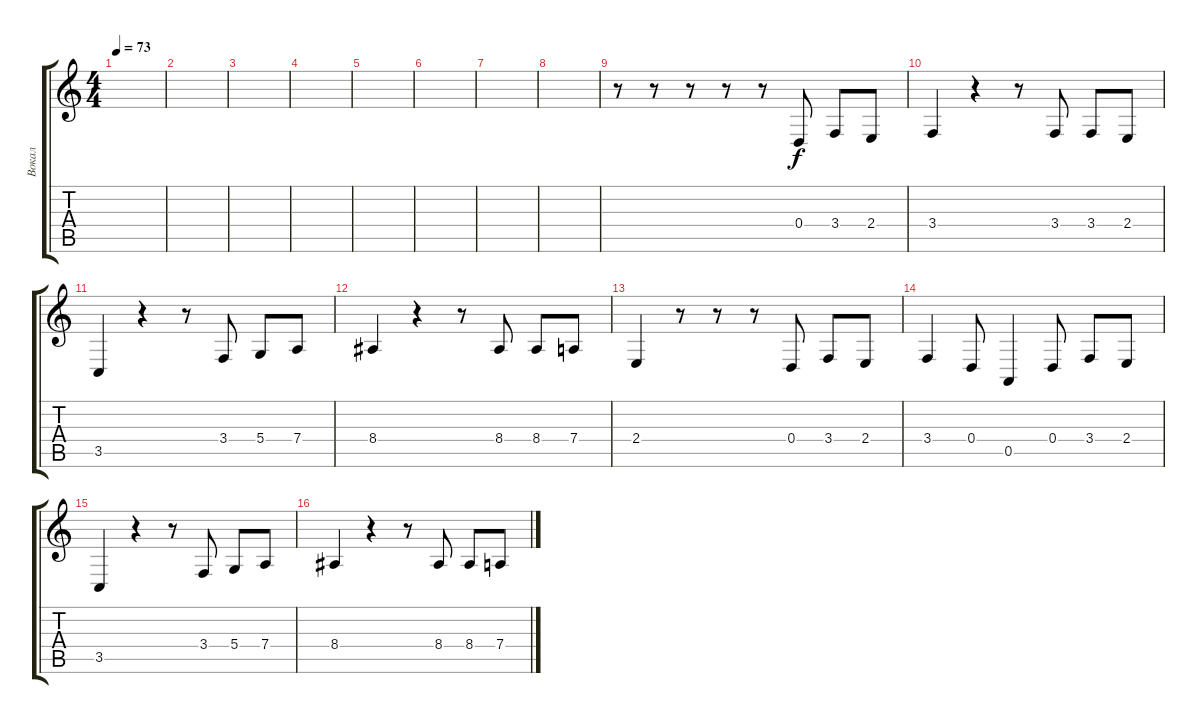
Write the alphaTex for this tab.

\track ("Вокал" "Вокал") {instrument tenorsax}
\staff {score tabs}
\tuning (E4 B3 G3 D3 A2 E2) {hide}
\ts (4 4)
\tempo 73
\clef g2
\ks c
|
|
|
|
|
|
|
|
r.8 r.8 r.8 r.8 r.8 0.4.8 3.4.8 2.4.8 |
3.4.4 r.4 r.8 3.4.8 3.4.8 2.4.8 |
3.5.4 r.4 r.8 3.4.8 5.4.8 7.4.8 |
8.4.4 r.4 r.8 8.4.8 8.4.8 7.4.8 |
2.4.4 r.8 r.8 r.8 0.4.8 3.4.8 2.4.8 |
3.4.4 0.4.8 0.5.4 0.4.8 3.4.8 2.4.8 |
3.5.4 r.4 r.8 3.4.8 5.4.8 7.4.8 |
8.4.4 r.4 r.8 8.4.8 8.4.8 7.4.8
